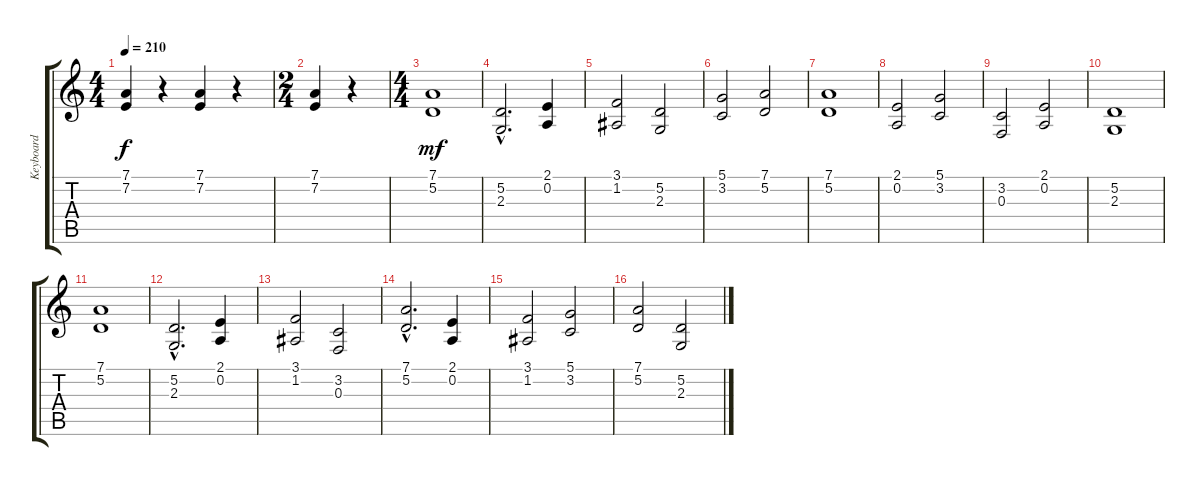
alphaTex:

\track ("Keyboard" "Keyboard") {instrument stringensemble1}
\staff {score tabs}
\tuning (D4 A3 F3 C3 G2 D2) {hide}
\ts (4 4)
\tempo 210
\clef g2
\ks c
(7.1 7.2).4{dy f} r.4 (7.1 7.2).4 r.4 |
\ts (2 4)
(7.1 7.2).4 r.4 |
\ts (4 4)
(7.1 5.2).1{dy mf} |
(5.2{hac} 2.3{hac}).2{d} (2.1 0.2).4 |
(3.1 1.2).2 (5.2 2.3).2 |
(5.1 3.2).2 (7.1 5.2).2 |
(7.1 5.2).1 |
(2.1 0.2).2 (5.1 3.2).2 |
(3.2 0.3).2 (2.1 0.2).2 |
(5.2 2.3).1 |
(7.1 5.2).1 |
(5.2{hac} 2.3{hac}).2{d} (2.1 0.2).4 |
(3.1 1.2).2 (3.2 0.3).2 |
(7.1{hac} 5.2{hac}).2{d} (2.1 0.2).4 |
(3.1 1.2).2 (5.1 3.2).2 |
(7.1 5.2).2 (5.2 2.3).2
